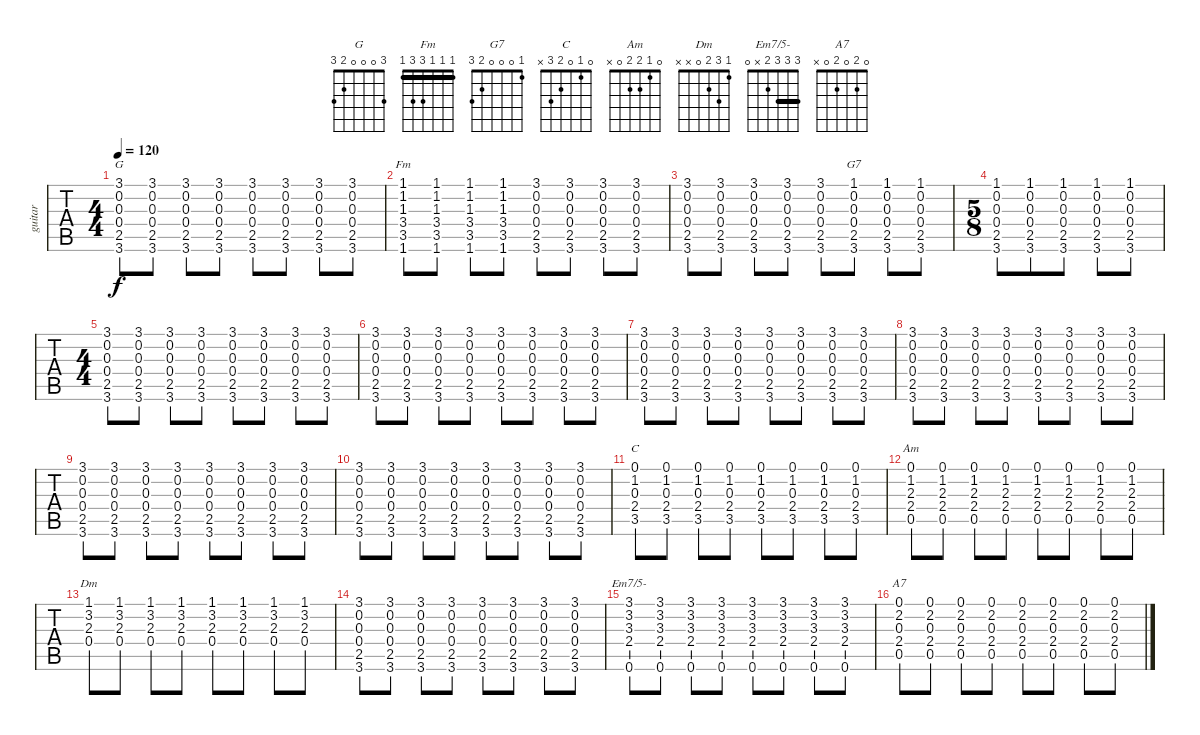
\track ("guitar" "guitar") {instrument acousticguitarsteel}
\staff {tabs}
\tuning (E4 B3 G3 D3 A2 E2) {hide}
\chord ("G" 3 0 0 0 2 3)
\chord ("Fm" 1 1 1 3 3 1) {barre 1}
\chord ("G7" 1 0 0 0 2 3)
\chord ("C" 0 1 0 2 3 x)
\chord ("Am" 0 1 2 2 0 x)
\chord ("Dm" 1 3 2 0 x x)
\chord ("Em7/5-" 3 3 3 2 x 0) {barre 3}
\chord ("A7" 0 2 0 2 0 x)
\ts (4 4)
\tempo 120
\clef g2
\ks c
(3.1 0.2 0.3 0.4 2.5 3.6).8{ch "G" dy f} (3.1 0.2 0.3 0.4 2.5 3.6).8 (3.1 0.2 0.3 0.4 2.5 3.6).8 (3.1 0.2 0.3 0.4 2.5 3.6).8 (3.1 0.2 0.3 0.4 2.5 3.6).8 (3.1 0.2 0.3 0.4 2.5 3.6).8 (3.1 0.2 0.3 0.4 2.5 3.6).8 (3.1 0.2 0.3 0.4 2.5 3.6).8 |
(1.1 1.2 1.3 3.4 3.5 1.6).8{ch "Fm"} (1.1 1.2 1.3 3.4 3.5 1.6).8 (1.1 1.2 1.3 3.4 3.5 1.6).8 (1.1 1.2 1.3 3.4 3.5 1.6).8 (3.1 0.2 0.3 0.4 2.5 3.6).8 (3.1 0.2 0.3 0.4 2.5 3.6).8 (3.1 0.2 0.3 0.4 2.5 3.6).8 (3.1 0.2 0.3 0.4 2.5 3.6).8 |
(3.1 0.2 0.3 0.4 2.5 3.6).8 (3.1 0.2 0.3 0.4 2.5 3.6).8 (3.1 0.2 0.3 0.4 2.5 3.6).8 (3.1 0.2 0.3 0.4 2.5 3.6).8 (3.1 0.2 0.3 0.4 2.5 3.6).8 (1.1 0.2 0.3 0.4 2.5 3.6).8{ch "G7"} (1.1 0.2 0.3 0.4 2.5 3.6).8 (1.1 0.2 0.3 0.4 2.5 3.6).8 |
\ts (5 8)
(1.1 0.2 0.3 0.4 2.5 3.6).8 (1.1 0.2 0.3 0.4 2.5 3.6).8 (1.1 0.2 0.3 0.4 2.5 3.6).8 (1.1 0.2 0.3 0.4 2.5 3.6).8 (1.1 0.2 0.3 0.4 2.5 3.6).8 |
\ts (4 4)
(3.1 0.2 0.3 0.4 2.5 3.6).8 (3.1 0.2 0.3 0.4 2.5 3.6).8{beam split} (3.1 0.2 0.3 0.4 2.5 3.6).8{beam merge} (3.1 0.2 0.3 0.4 2.5 3.6).8{beam split} (3.1 0.2 0.3 0.4 2.5 3.6).8{beam merge} (3.1 0.2 0.3 0.4 2.5 3.6).8{beam split} (3.1 0.2 0.3 0.4 2.5 3.6).8 (3.1 0.2 0.3 0.4 2.5 3.6).8 |
(3.1 0.2 0.3 0.4 2.5 3.6).8 (3.1 0.2 0.3 0.4 2.5 3.6).8{beam split} (3.1 0.2 0.3 0.4 2.5 3.6).8{beam merge} (3.1 0.2 0.3 0.4 2.5 3.6).8{beam split} (3.1 0.2 0.3 0.4 2.5 3.6).8{beam merge} (3.1 0.2 0.3 0.4 2.5 3.6).8{beam split} (3.1 0.2 0.3 0.4 2.5 3.6).8 (3.1 0.2 0.3 0.4 2.5 3.6).8 |
(3.1 0.2 0.3 0.4 2.5 3.6).8 (3.1 0.2 0.3 0.4 2.5 3.6).8{beam split} (3.1 0.2 0.3 0.4 2.5 3.6).8{beam merge} (3.1 0.2 0.3 0.4 2.5 3.6).8{beam split} (3.1 0.2 0.3 0.4 2.5 3.6).8{beam merge} (3.1 0.2 0.3 0.4 2.5 3.6).8{beam split} (3.1 0.2 0.3 0.4 2.5 3.6).8 (3.1 0.2 0.3 0.4 2.5 3.6).8 |
(3.1 0.2 0.3 0.4 2.5 3.6).8 (3.1 0.2 0.3 0.4 2.5 3.6).8{beam split} (3.1 0.2 0.3 0.4 2.5 3.6).8{beam merge} (3.1 0.2 0.3 0.4 2.5 3.6).8{beam split} (3.1 0.2 0.3 0.4 2.5 3.6).8{beam merge} (3.1 0.2 0.3 0.4 2.5 3.6).8{beam split} (3.1 0.2 0.3 0.4 2.5 3.6).8 (3.1 0.2 0.3 0.4 2.5 3.6).8 |
(3.1 0.2 0.3 0.4 2.5 3.6).8 (3.1 0.2 0.3 0.4 2.5 3.6).8{beam split} (3.1 0.2 0.3 0.4 2.5 3.6).8{beam merge} (3.1 0.2 0.3 0.4 2.5 3.6).8{beam split} (3.1 0.2 0.3 0.4 2.5 3.6).8{beam merge} (3.1 0.2 0.3 0.4 2.5 3.6).8{beam split} (3.1 0.2 0.3 0.4 2.5 3.6).8 (3.1 0.2 0.3 0.4 2.5 3.6).8 |
(3.1 0.2 0.3 0.4 2.5 3.6).8 (3.1 0.2 0.3 0.4 2.5 3.6).8{beam split} (3.1 0.2 0.3 0.4 2.5 3.6).8{beam merge} (3.1 0.2 0.3 0.4 2.5 3.6).8{beam split} (3.1 0.2 0.3 0.4 2.5 3.6).8{beam merge} (3.1 0.2 0.3 0.4 2.5 3.6).8{beam split} (3.1 0.2 0.3 0.4 2.5 3.6).8 (3.1 0.2 0.3 0.4 2.5 3.6).8 |
(0.1 1.2 0.3 2.4 3.5).8{ch "C"} (0.1 1.2 0.3 2.4 3.5).8 (0.1 1.2 0.3 2.4 3.5).8 (0.1 1.2 0.3 2.4 3.5).8 (0.1 1.2 0.3 2.4 3.5).8 (0.1 1.2 0.3 2.4 3.5).8 (0.1 1.2 0.3 2.4 3.5).8 (0.1 1.2 0.3 2.4 3.5).8 |
(0.1 1.2 2.3 2.4 0.5).8{ch "Am"} (0.1 1.2 2.3 2.4 0.5).8 (0.1 1.2 2.3 2.4 0.5).8 (0.1 1.2 2.3 2.4 0.5).8 (0.1 1.2 2.3 2.4 0.5).8 (0.1 1.2 2.3 2.4 0.5).8 (0.1 1.2 2.3 2.4 0.5).8 (0.1 1.2 2.3 2.4 0.5).8 |
(1.1 3.2 2.3 0.4).8{ch "Dm"} (1.1 3.2 2.3 0.4).8 (1.1 3.2 2.3 0.4).8 (1.1 3.2 2.3 0.4).8 (1.1 3.2 2.3 0.4).8 (1.1 3.2 2.3 0.4).8 (1.1 3.2 2.3 0.4).8 (1.1 3.2 2.3 0.4).8 |
(3.1 0.2 0.3 0.4 2.5 3.6).8 (3.1 0.2 0.3 0.4 2.5 3.6).8 (3.1 0.2 0.3 0.4 2.5 3.6).8 (3.1 0.2 0.3 0.4 2.5 3.6).8 (3.1 0.2 0.3 0.4 2.5 3.6).8 (3.1 0.2 0.3 0.4 2.5 3.6).8 (3.1 0.2 0.3 0.4 2.5 3.6).8 (3.1 0.2 0.3 0.4 2.5 3.6).8 |
(3.1 3.2 3.3 2.4 0.6).8{ch "Em7/5-"} (3.1 3.2 3.3 2.4 0.6).8 (3.1 3.2 3.3 2.4 0.6).8 (3.1 3.2 3.3 2.4 0.6).8 (3.1 3.2 3.3 2.4 0.6).8 (3.1 3.2 3.3 2.4 0.6).8 (3.1 3.2 3.3 2.4 0.6).8 (3.1 3.2 3.3 2.4 0.6).8 |
(0.1 2.2 0.3 2.4 0.5).8{ch "A7"} (0.1 2.2 0.3 2.4 0.5).8 (0.1 2.2 0.3 2.4 0.5).8 (0.1 2.2 0.3 2.4 0.5).8 (0.1 2.2 0.3 2.4 0.5).8 (0.1 2.2 0.3 2.4 0.5).8 (0.1 2.2 0.3 2.4 0.5).8 (0.1 2.2 0.3 2.4 0.5).8
